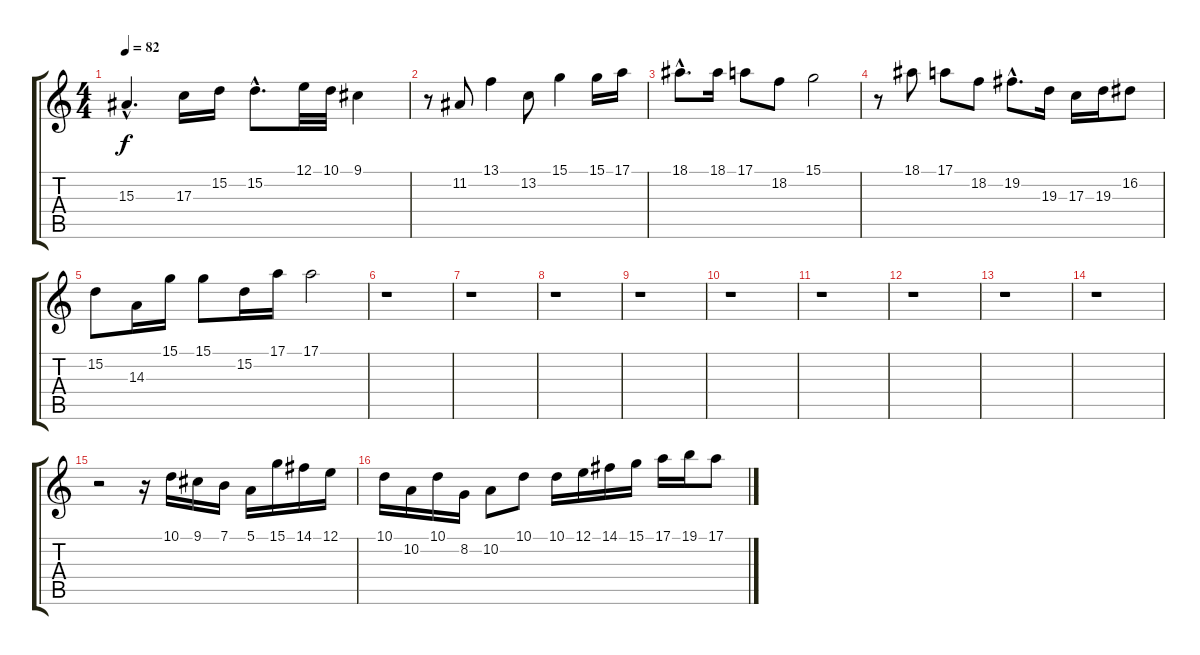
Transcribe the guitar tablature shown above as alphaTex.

\track "" {instrument trumpet}
\staff {score tabs}
\tuning (E4 B3 G3 D3 A2 E2) {hide}
\ts (4 4)
\tempo 82
\clef g2
\ks c
15.3{hac}.4{d dy f} 17.3.16 15.2.16 15.2{hac}.8{d} 12.1.32 10.1.32 9.1.4 |
r.8 11.2.8 13.1.4 13.2.8 15.1.4 15.1.16 17.1.16 |
18.1{hac}.8{d} 18.1.16 17.1.8 18.2.8 15.1.2 |
r.8 18.1.8 17.1.8 18.2.8 19.2{hac}.8{d} 19.3.16 17.3.16 19.3.16 16.2.8 |
15.2.8 14.3.16 15.1.16 15.1.8 15.2.16 17.1.16 17.1.2 |
r.1 |
r.1 |
r.1 |
r.1 |
r.1 |
r.1 |
r.1 |
r.1 |
r.1 |
r.2 r.16 10.1.16{volume 10} 9.1.16 7.1.16{volume 10} 5.1.16{volume 11} 15.1.16{volume 11} 14.1.16{volume 12} 12.1.16{volume 12} |
10.1.16{volume 13} 10.2.16{volume 13} 10.1.16{volume 14} 8.2.16{volume 14} 10.2.8{volume 14} 10.1.8{volume 15} 10.1.16{volume 15} 12.1.16{volume 15} 14.1.16{volume 16} 15.1.16 17.1.16{volume 16} 19.1.16{volume 16} 17.1.8{volume 16}
